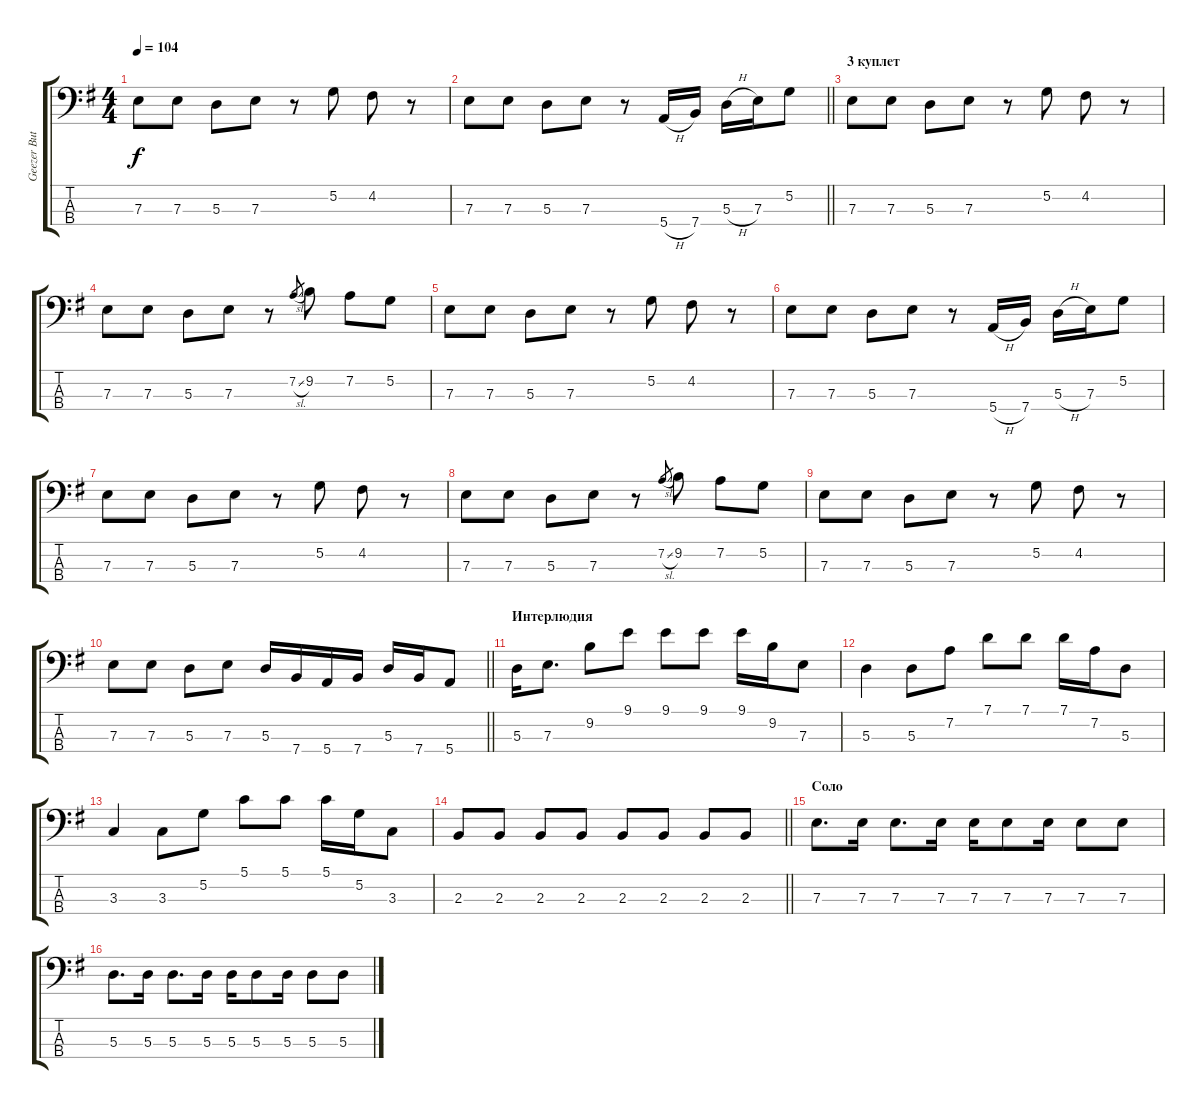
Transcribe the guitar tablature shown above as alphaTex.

\track ("Geezer Butler" "Geezer But") {instrument electricbassfinger}
\staff {score tabs}
\tuning (G2 D2 A1 E1) {hide}
\ts (4 4)
\tempo 104
\clef f4
\ks g
7.3.8{dy f} 7.3.8 5.3.8 7.3.8 r.8 5.2.8 4.2.8 r.8 |
\barLineRight lightlight
7.3.8 7.3.8 5.3.8 7.3.8 r.8 5.4{h}.16 7.4.16 5.3{h}.16 7.3.16 5.2.8 |
\section ("" "3 куплет")
7.3.8 7.3.8 5.3.8 7.3.8 r.8 5.2.8 4.2.8 r.8 |
7.3.8 7.3.8 5.3.8 7.3.8 r.8 7.2{sl}.8{gr} 9.2.8 7.2.8 5.2.8 |
7.3.8 7.3.8 5.3.8 7.3.8 r.8 5.2.8 4.2.8 r.8 |
7.3.8 7.3.8 5.3.8 7.3.8 r.8 5.4{h}.16 7.4.16 5.3{h}.16 7.3.16 5.2.8 |
7.3.8 7.3.8 5.3.8 7.3.8 r.8 5.2.8 4.2.8 r.8 |
7.3.8 7.3.8 5.3.8 7.3.8 r.8 7.2{sl}.8{gr} 9.2.8 7.2.8 5.2.8 |
7.3.8 7.3.8 5.3.8 7.3.8 r.8 5.2.8 4.2.8 r.8 |
\barLineRight lightlight
7.3.8 7.3.8 5.3.8 7.3.8 5.3.16 7.4.16 5.4.16 7.4.16 5.3.16 7.4.16 5.4.8 |
\section ("" "Интерлюдия")
5.3.16 7.3.8{d} 9.2.8 9.1.8 9.1.8 9.1.8 9.1.16 9.2.16 7.3.8 |
5.3.4 5.3.8 7.2.8 7.1.8 7.1.8 7.1.16 7.2.16 5.3.8 |
3.3.4 3.3.8 5.2.8 5.1.8 5.1.8 5.1.16 5.2.16 3.3.8 |
\barLineRight lightlight
2.3.8 2.3.8 2.3.8 2.3.8 2.3.8 2.3.8 2.3.8 2.3.8 |
\section ("" "Соло")
7.3.8{d} 7.3.16 7.3.8{d} 7.3.16 7.3.16 7.3.8 7.3.16 7.3.8 7.3.8 |
5.3.8{d} 5.3.16 5.3.8{d} 5.3.16 5.3.16 5.3.8 5.3.16 5.3.8 5.3.8
